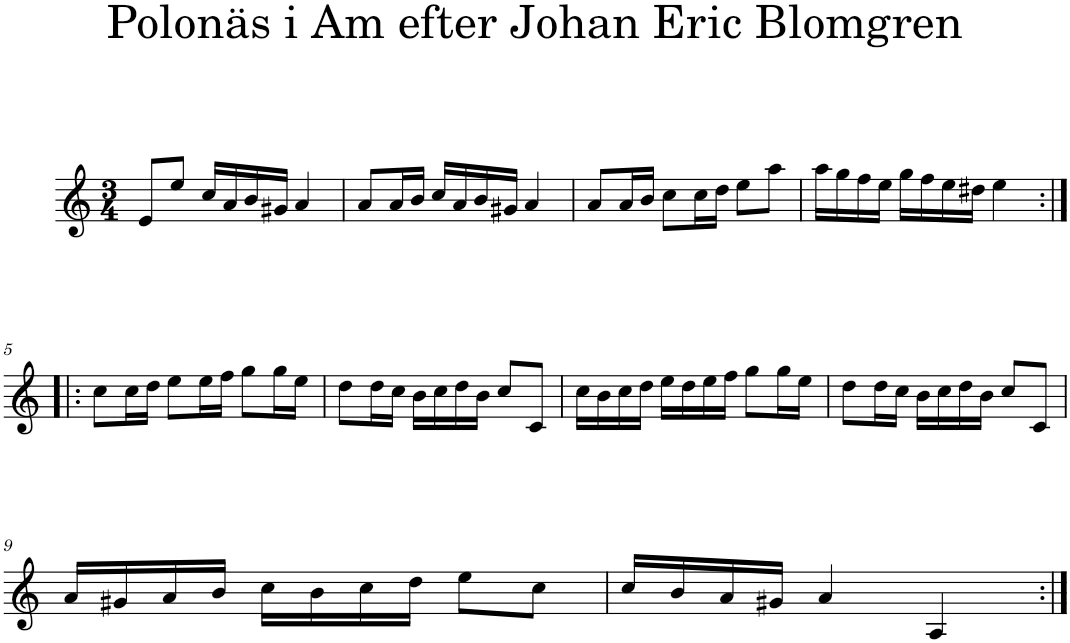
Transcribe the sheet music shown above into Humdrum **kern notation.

**kern
*part1
*staff1
*I"Piano
*I'Pno
*clefG2
*k[]
*M3/4
=1
8e/L
8ee/J
16cc/LL
16a/
16b/
16g#X/JJ
4a/
=2
8a/L
16a/L
16b/JJ
16cc/LL
16a/
16b/
16g#X/JJ
4a/
=3
8a/L
16a/L
16b/JJ
8cc\L
16cc\L
16dd\JJ
8ee\L
8aa\J
=4
16aa\LL
16gg\
16ff\
16ee\JJ
16gg\LL
16ff\
16ee\
16dd#X\JJ
4ee\
!!LO:LB:g=z
=5:|!|:
8cc\L
16cc\L
16dd\JJ
8ee\L
16ee\L
16ff\JJ
8gg\L
16gg\L
16ee\JJ
=6
8dd\L
16dd\L
16cc\JJ
16b\LL
16cc\
16dd\
16b\JJ
8cc/L
8c/J
=7
16cc\LL
16b\
16cc\
16dd\JJ
16ee\LL
16dd\
16ee\
16ff\JJ
8gg\L
16gg\L
16ee\JJ
=8
8dd\L
16dd\L
16cc\JJ
16b\LL
16cc\
16dd\
16b\JJ
8cc/L
8c/J
!!LO:LB:g=z
=9
16a/LL
16g#X/
16a/
16b/JJ
16cc\LL
16b\
16cc\
16dd\JJ
8ee\L
8cc\J
=10
16cc/LL
16b/
16a/
16g#X/JJ
4a/
4A/
=:|!
*-
